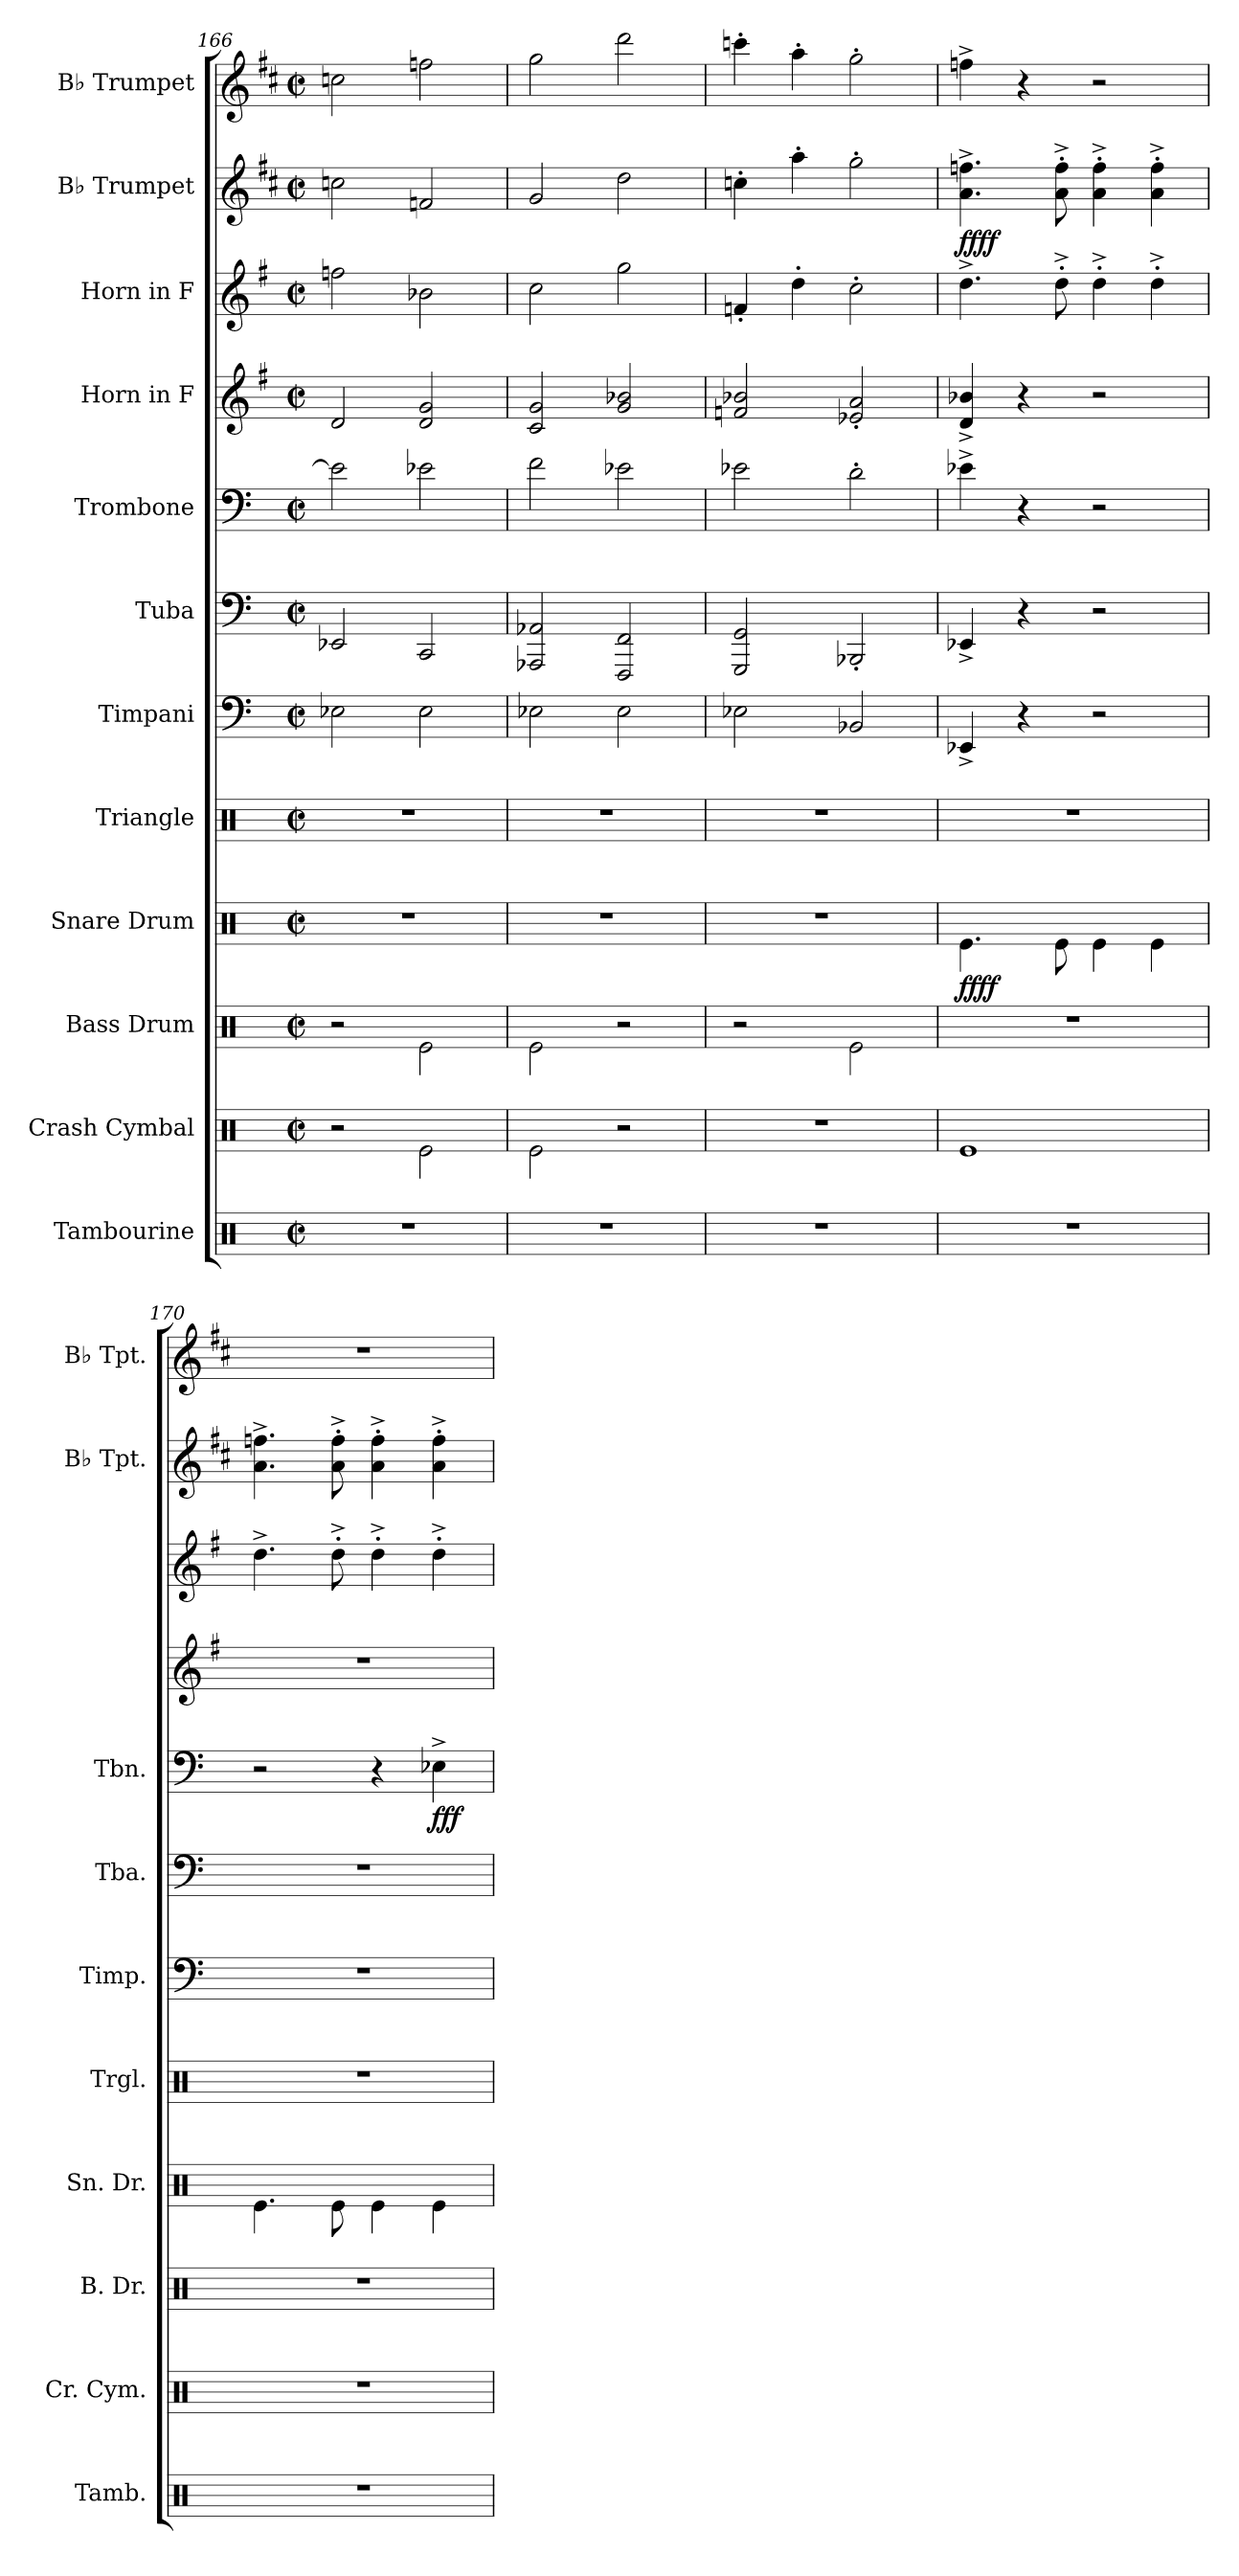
**kern	**kern	**kern	**kern	**dynam	**kern	**kern	**kern	**kern	**dynam	**kern	**kern	**kern	**dynam	**kern
*part12	*part11	*part10	*part9	*part9	*part8	*part7	*part6	*part5	*part5	*part4	*part3	*part2	*part2	*part1
*staff12	*staff11	*staff10	*staff9	*staff9	*staff8	*staff7	*staff6	*staff5	*staff5	*staff4	*staff3	*staff2	*staff2	*staff1
*I"Tambourine	*I"Crash Cymbal	*I"Bass Drum	*I"Snare Drum	*	*I"Triangle	*I"Timpani	*I"Tuba	*I"Trombone	*	*I"Horn in F	*I"Horn in F	*I"B♭ Trumpet	*	*I"B♭ Trumpet
*I'Tamb.	*I'Cr. Cym.	*I'B. Dr.	*I'Sn. Dr.	*	*I'Trgl.	*I'Timp.	*I'Tba.	*I'Tbn.	*	*	*	*I'B♭ Tpt.	*	*I'B♭ Tpt.
*clefX	*clefX	*clefX	*clefX	*	*clefX	*clefF4	*clefF4	*clefF4	*	*clefG2	*clefG2	*clefG2	*	*clefG2
*	*	*	*	*	*	*	*	*	*	*ITrd4c7	*ITrd4c7	*ITrd1c2	*	*ITrd1c2
*k[]	*k[]	*k[]	*k[]	*	*k[]	*k[]	*k[]	*k[]	*	*k[]	*k[]	*k[]	*	*k[]
*M2/2	*M2/2	*M2/2	*M2/2	*	*M2/2	*M2/2	*M2/2	*M2/2	*	*M2/2	*M2/2	*M2/2	*	*M2/2
*met(c|)	*met(c|)	*met(c|)	*met(c|)	*	*met(c|)	*met(c|)	*met(c|)	*met(c|)	*	*met(c|)	*met(c|)	*met(c|)	*	*met(c|)
=166	=166	=166	=166	=166	=166	=166	=166	=166	=166	=166	=166	=166	=166	=166
1r	2r	2r	1r	.	1r	2E-X\	2EE-X/	2e-\]	.	2G/	2b-X\	2b-X\	.	2b-X\
.	2Re\	2Re\	.	.	.	2E-\	2CC/	2e-X\	.	2G/ 2c/	2e-X\	2e-X/	.	2ee-X\
=167	=167	=167	=167	=167	=167	=167	=167	=167	=167	=167	=167	=167	=167	=167
1r	2Re\	2Re\	1r	.	1r	2E-X\	2AAA-X/ 2AA-X/	2f\	.	2F/ 2c/	2f\	2f/	.	2ff\
.	2r	2r	.	.	.	2E-\	2FFF/ 2FF/	2e-X\	.	2c/ 2e-X/	2cc\	2cc\	.	2ccc\
!!LO:PB:g=z
=168	=168	=168	=168	=168	=168	=168	=168	=168	=168	=168	=168	=168	=168	=168
1r	1r	2r	1r	.	1r	2E-X\	2GGG/ 2GG/	2e-X\	.	2B-X/ 2e-X/	4B-X'/	4b-X'\	.	4bb-X'\
.	.	.	.	.	.	.	.	.	.	.	4g'\	4gg'\	.	4gg'\
.	.	2Re\	.	.	.	2BB-X/	2BBB-X'/	2d'\	.	2A-X/' 2d/'	2f'\	2ff'\	.	2ff'\
=169	=169	=169	=169	=169	=169	=169	=169	=169	=169	=169	=169	=169	=169	=169
*	*	*	*	*	*	*	*	*	*	*	*	*	*	*MM280
!	!	!	!	!LO:DY:b	!	!	!	!	!	!	!	!	!LO:DY:b	!
1r	1Re	1r	4.Re\	ffff	1r	4EE-X^/	4EE-X^/	4e-X^\	.	4G/^ 4e-X/^	4.g^\	4.g\^ 4.ee-X\^	ffff	4ee-X^\
.	.	.	.	.	.	4r	4r	4r	.	4r	.	.	.	4r
.	.	.	8Re\	.	.	.	.	.	.	.	8g'^\	8g\'^ 8ee-\'^	.	.
.	.	.	4Re\	.	.	2r	2r	2r	.	2r	4g'^\	4g\'^ 4ee-\'^	.	2r
.	.	.	4Re\	.	.	.	.	.	.	.	4g'^\	4g\'^ 4ee-\'^	.	.
=170	=170	=170	=170	=170	=170	=170	=170	=170	=170	=170	=170	=170	=170	=170
1r	1r	1r	4.Re\	.	1r	1r	1r	2r	.	1r	4.g^\	4.g\^ 4.ee-X\^	.	1r
.	.	.	8Re\	.	.	.	.	.	.	.	8g'^\	8g\'^ 8ee-\'^	.	.
.	.	.	4Re\	.	.	.	.	4r	.	.	4g'^\	4g\'^ 4ee-\'^	.	.
!	!	!	!	!	!	!	!	!	!LO:DY:b	!	!	!	!	!
.	.	.	4Re\	.	.	.	.	4E-X^\	fff	.	4g'^\	4g\'^ 4ee-\'^	.	.
=	=	=	=	=	=	=	=	=	=	=	=	=	=	=
*-	*-	*-	*-	*-	*-	*-	*-	*-	*-	*-	*-	*-	*-	*-
